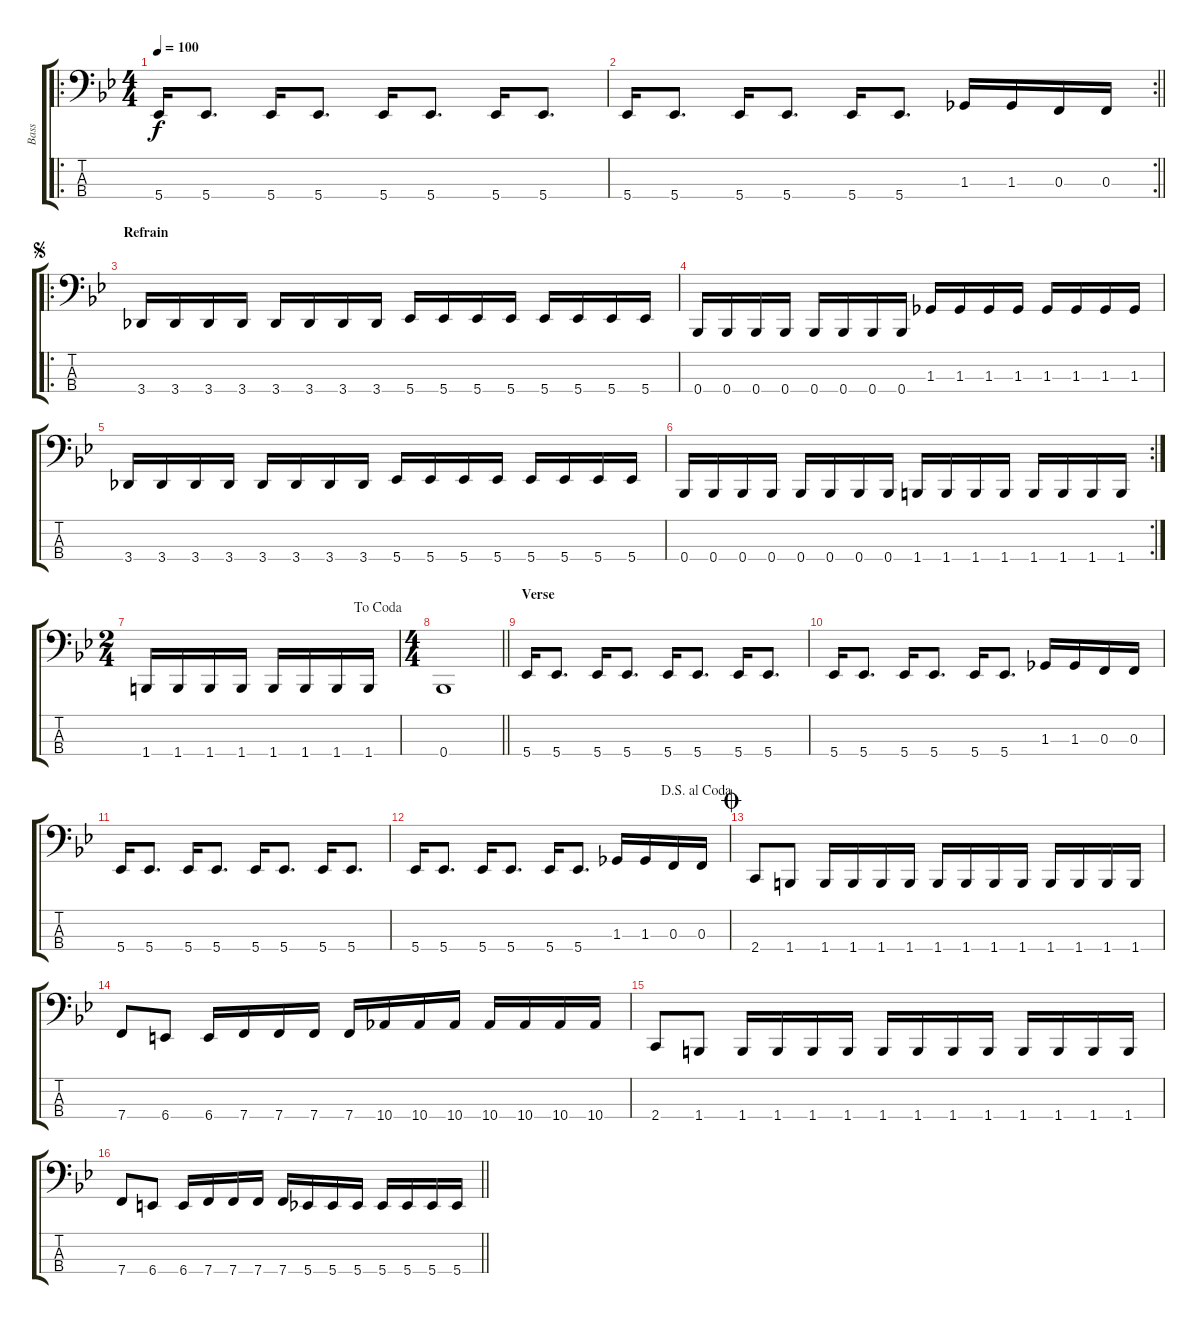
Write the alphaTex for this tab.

\track ("Bass" "Bass") {instrument electricbassfinger}
\staff {score tabs}
\tuning (Eb2 Bb1 F1 Bb0) {hide}
\ro
\ts (4 4)
\tempo 100
\clef f4
\ks bb
5.4.16{dy f} 5.4.8{d} 5.4.16 5.4.8{d} 5.4.16 5.4.8{d} 5.4.16 5.4.8{d} |
\rc 2
\barLineRight lightlight
5.4.16 5.4.8{d} 5.4.16 5.4.8{d} 5.4.16 5.4.8{d} 1.3.16 1.3.16 0.3.16 0.3.16 |
\ro
\section ("" "Refrain")
\jump segno
3.4.16 3.4.16 3.4.16 3.4.16 3.4.16 3.4.16 3.4.16 3.4.16 5.4.16 5.4.16 5.4.16 5.4.16 5.4.16 5.4.16 5.4.16 5.4.16 |
0.4.16 0.4.16 0.4.16 0.4.16 0.4.16 0.4.16 0.4.16 0.4.16 1.3.16 1.3.16 1.3.16 1.3.16 1.3.16 1.3.16 1.3.16 1.3.16 |
3.4.16 3.4.16 3.4.16 3.4.16 3.4.16 3.4.16 3.4.16 3.4.16 5.4.16 5.4.16 5.4.16 5.4.16 5.4.16 5.4.16 5.4.16 5.4.16 |
\rc 2
0.4.16 0.4.16 0.4.16 0.4.16 0.4.16 0.4.16 0.4.16 0.4.16 1.4.16 1.4.16 1.4.16 1.4.16 1.4.16 1.4.16 1.4.16 1.4.16 |
\ts (2 4)
\jump dacoda
1.4.16 1.4.16 1.4.16 1.4.16 1.4.16 1.4.16 1.4.16 1.4.16 |
\ts (4 4)
\barLineRight lightlight
0.4.1 |
\section ("" "Verse")
5.4.16 5.4.8{d} 5.4.16 5.4.8{d} 5.4.16 5.4.8{d} 5.4.16 5.4.8{d} |
5.4.16 5.4.8{d} 5.4.16 5.4.8{d} 5.4.16 5.4.8{d} 1.3.16 1.3.16 0.3.16 0.3.16 |
5.4.16 5.4.8{d} 5.4.16 5.4.8{d} 5.4.16 5.4.8{d} 5.4.16 5.4.8{d} |
\jump dalsegnoalcoda
5.4.16 5.4.8{d} 5.4.16 5.4.8{d} 5.4.16 5.4.8{d} 1.3.16 1.3.16 0.3.16 0.3.16 |
\jump coda
2.4.8 1.4.8 1.4.16 1.4.16 1.4.16 1.4.16 1.4.16 1.4.16 1.4.16 1.4.16 1.4.16 1.4.16 1.4.16 1.4.16 |
7.4.8 6.4.8 6.4.16 7.4.16 7.4.16 7.4.16 7.4.16 10.4.16 10.4.16 10.4.16 10.4.16 10.4.16 10.4.16 10.4.16 |
2.4.8 1.4.8 1.4.16 1.4.16 1.4.16 1.4.16 1.4.16 1.4.16 1.4.16 1.4.16 1.4.16 1.4.16 1.4.16 1.4.16 |
\barLineRight lightlight
7.4.8 6.4.8 6.4.16 7.4.16 7.4.16 7.4.16 7.4.16 5.4.16 5.4.16 5.4.16 5.4.16 5.4.16 5.4.16 5.4.16
